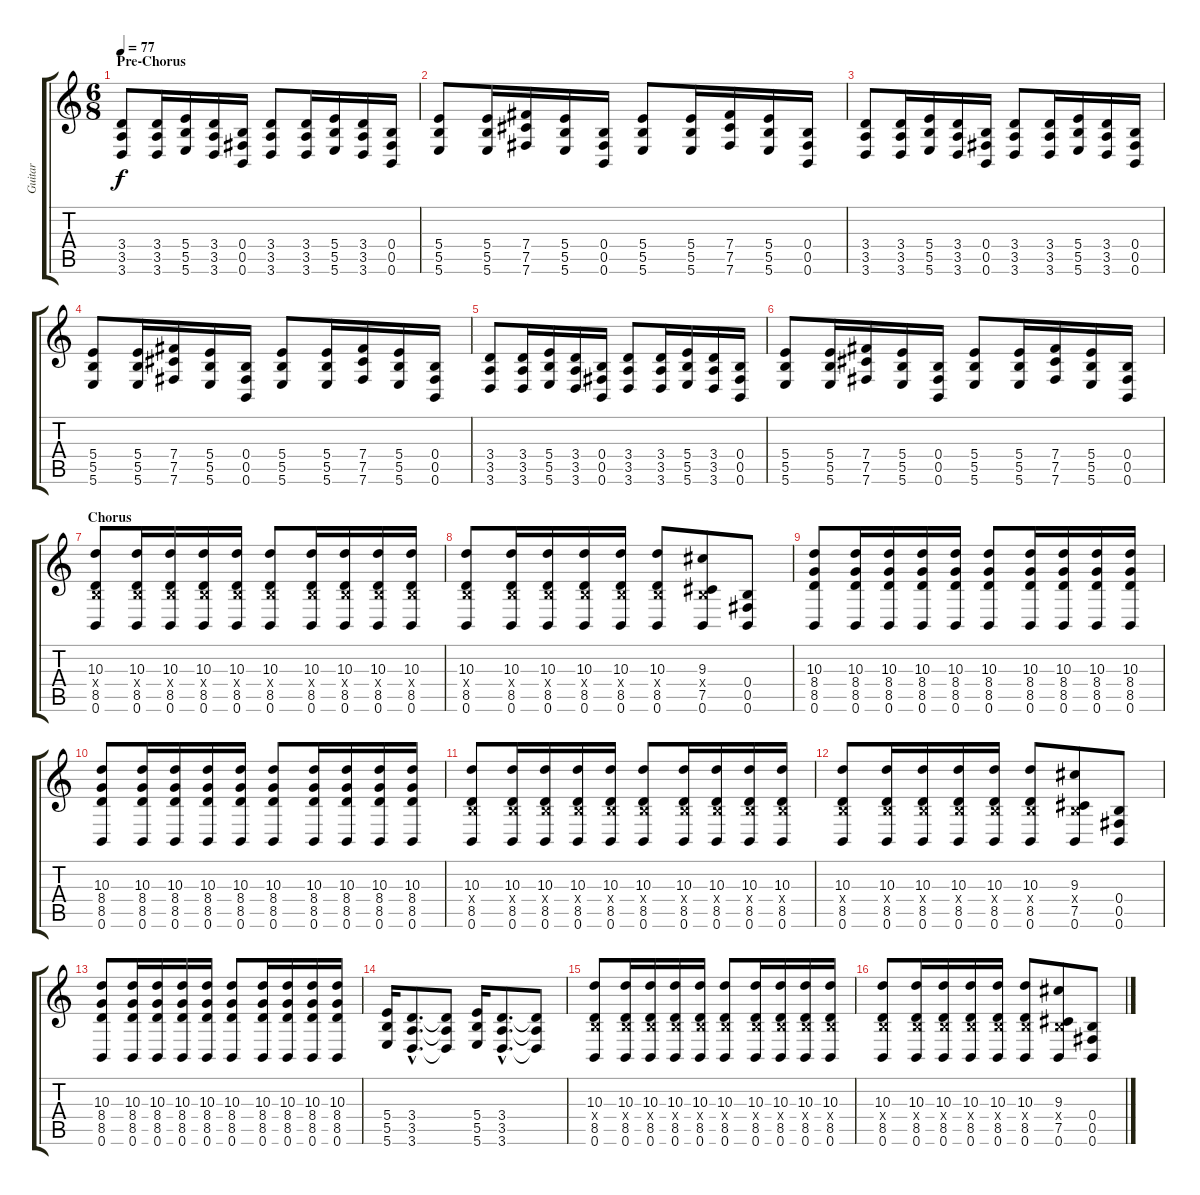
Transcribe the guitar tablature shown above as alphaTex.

\track ("Guitar" "Guitar") {instrument electricguitarjazz}
\staff {score tabs}
\tuning (Db4 Ab3 E3 B2 Gb2 B1) {hide}
\ts (6 8)
\section ("" "Pre-Chorus")
\tempo 77
\clef g2
\ks c
(3.4 3.5 3.6).8{dy f} (3.4 3.5 3.6).16 (5.4 5.5 5.6).16 (3.4 3.5 3.6).16 (0.4 0.5 0.6).16 (3.4 3.5 3.6).8 (3.4 3.5 3.6).16 (5.4 5.5 5.6).16 (3.4 3.5 3.6).16 (0.4 0.5 0.6).16 |
(5.4 5.5 5.6).8 (5.4 5.5 5.6).16 (7.4 7.5 7.6).16 (5.4 5.5 5.6).16 (0.4 0.5 0.6).16 (5.4 5.5 5.6).8 (5.4 5.5 5.6).16 (7.4 7.5 7.6).16 (5.4 5.5 5.6).16 (0.4 0.5 0.6).16 |
(3.4 3.5 3.6).8 (3.4 3.5 3.6).16 (5.4 5.5 5.6).16 (3.4 3.5 3.6).16 (0.4 0.5 0.6).16 (3.4 3.5 3.6).8 (3.4 3.5 3.6).16 (5.4 5.5 5.6).16 (3.4 3.5 3.6).16 (0.4 0.5 0.6).16 |
(5.4 5.5 5.6).8 (5.4 5.5 5.6).16 (7.4 7.5 7.6).16 (5.4 5.5 5.6).16 (0.4 0.5 0.6).16 (5.4 5.5 5.6).8 (5.4 5.5 5.6).16 (7.4 7.5 7.6).16 (5.4 5.5 5.6).16 (0.4 0.5 0.6).16 |
(3.4 3.5 3.6).8 (3.4 3.5 3.6).16 (5.4 5.5 5.6).16 (3.4 3.5 3.6).16 (0.4 0.5 0.6).16 (3.4 3.5 3.6).8 (3.4 3.5 3.6).16 (5.4 5.5 5.6).16 (3.4 3.5 3.6).16 (0.4 0.5 0.6).16 |
(5.4 5.5 5.6).8 (5.4 5.5 5.6).16 (7.4 7.5 7.6).16 (5.4 5.5 5.6).16 (0.4 0.5 0.6).16 (5.4 5.5 5.6).8 (5.4 5.5 5.6).16 (7.4 7.5 7.6).16 (5.4 5.5 5.6).16 (0.4 0.5 0.6).16 |
\section ("" "Chorus")
(10.3 0.4{x} 8.5 0.6).8 (10.3 0.4{x} 8.5 0.6).16 (10.3 0.4{x} 8.5 0.6).16 (10.3 0.4{x} 8.5 0.6).16 (10.3 0.4{x} 8.5 0.6).16 (10.3 0.4{x} 8.5 0.6).8 (10.3 0.4{x} 8.5 0.6).16 (10.3 0.4{x} 8.5 0.6).16 (10.3 0.4{x} 8.5 0.6).16 (10.3 0.4{x} 8.5 0.6).16 |
(10.3 0.4{x} 8.5 0.6).8 (10.3 0.4{x} 8.5 0.6).16 (10.3 0.4{x} 8.5 0.6).16 (10.3 0.4{x} 8.5 0.6).16 (10.3 0.4{x} 8.5 0.6).16 (10.3 0.4{x} 8.5 0.6).8 (9.3 0.4{x} 7.5 0.6).8 (0.4 0.5 0.6).8 |
(10.3 8.4 8.5 0.6).8 (10.3 8.4 8.5 0.6).16 (10.3 8.4 8.5 0.6).16 (10.3 8.4 8.5 0.6).16 (10.3 8.4 8.5 0.6).16 (10.3 8.4 8.5 0.6).8 (10.3 8.4 8.5 0.6).16 (10.3 8.4 8.5 0.6).16 (10.3 8.4 8.5 0.6).16 (10.3 8.4 8.5 0.6).16 |
(10.3 8.4 8.5 0.6).8 (10.3 8.4 8.5 0.6).16 (10.3 8.4 8.5 0.6).16 (10.3 8.4 8.5 0.6).16 (10.3 8.4 8.5 0.6).16 (10.3 8.4 8.5 0.6).8 (10.3 8.4 8.5 0.6).16 (10.3 8.4 8.5 0.6).16 (10.3 8.4 8.5 0.6).16 (10.3 8.4 8.5 0.6).16 |
(10.3 0.4{x} 8.5 0.6).8 (10.3 0.4{x} 8.5 0.6).16 (10.3 0.4{x} 8.5 0.6).16 (10.3 0.4{x} 8.5 0.6).16 (10.3 0.4{x} 8.5 0.6).16 (10.3 0.4{x} 8.5 0.6).8 (10.3 0.4{x} 8.5 0.6).16 (10.3 0.4{x} 8.5 0.6).16 (10.3 0.4{x} 8.5 0.6).16 (10.3 0.4{x} 8.5 0.6).16 |
(10.3 0.4{x} 8.5 0.6).8 (10.3 0.4{x} 8.5 0.6).16 (10.3 0.4{x} 8.5 0.6).16 (10.3 0.4{x} 8.5 0.6).16 (10.3 0.4{x} 8.5 0.6).16 (10.3 0.4{x} 8.5 0.6).8 (9.3 0.4{x} 7.5 0.6).8 (0.4 0.5 0.6).8 |
(10.3 8.4 8.5 0.6).8 (10.3 8.4 8.5 0.6).16 (10.3 8.4 8.5 0.6).16 (10.3 8.4 8.5 0.6).16 (10.3 8.4 8.5 0.6).16 (10.3 8.4 8.5 0.6).8 (10.3 8.4 8.5 0.6).16 (10.3 8.4 8.5 0.6).16 (10.3 8.4 8.5 0.6).16 (10.3 8.4 8.5 0.6).16 |
(5.4 5.5 5.6).16 (3.4{hac} 3.5{hac} 3.6{hac}).8{d} (3.4{t} 3.5{t} 3.6{t}).8 (5.4 5.5 5.6).16 (3.4{hac} 3.5{hac} 3.6{hac}).8{d} (3.4{t} 3.5{t} 3.6{t}).8 |
(10.3 0.4{x} 8.5 0.6).8 (10.3 0.4{x} 8.5 0.6).16 (10.3 0.4{x} 8.5 0.6).16 (10.3 0.4{x} 8.5 0.6).16 (10.3 0.4{x} 8.5 0.6).16 (10.3 0.4{x} 8.5 0.6).8 (10.3 0.4{x} 8.5 0.6).16 (10.3 0.4{x} 8.5 0.6).16 (10.3 0.4{x} 8.5 0.6).16 (10.3 0.4{x} 8.5 0.6).16 |
(10.3 0.4{x} 8.5 0.6).8 (10.3 0.4{x} 8.5 0.6).16 (10.3 0.4{x} 8.5 0.6).16 (10.3 0.4{x} 8.5 0.6).16 (10.3 0.4{x} 8.5 0.6).16 (10.3 0.4{x} 8.5 0.6).8 (9.3 0.4{x} 7.5 0.6).8 (0.4 0.5 0.6).8
